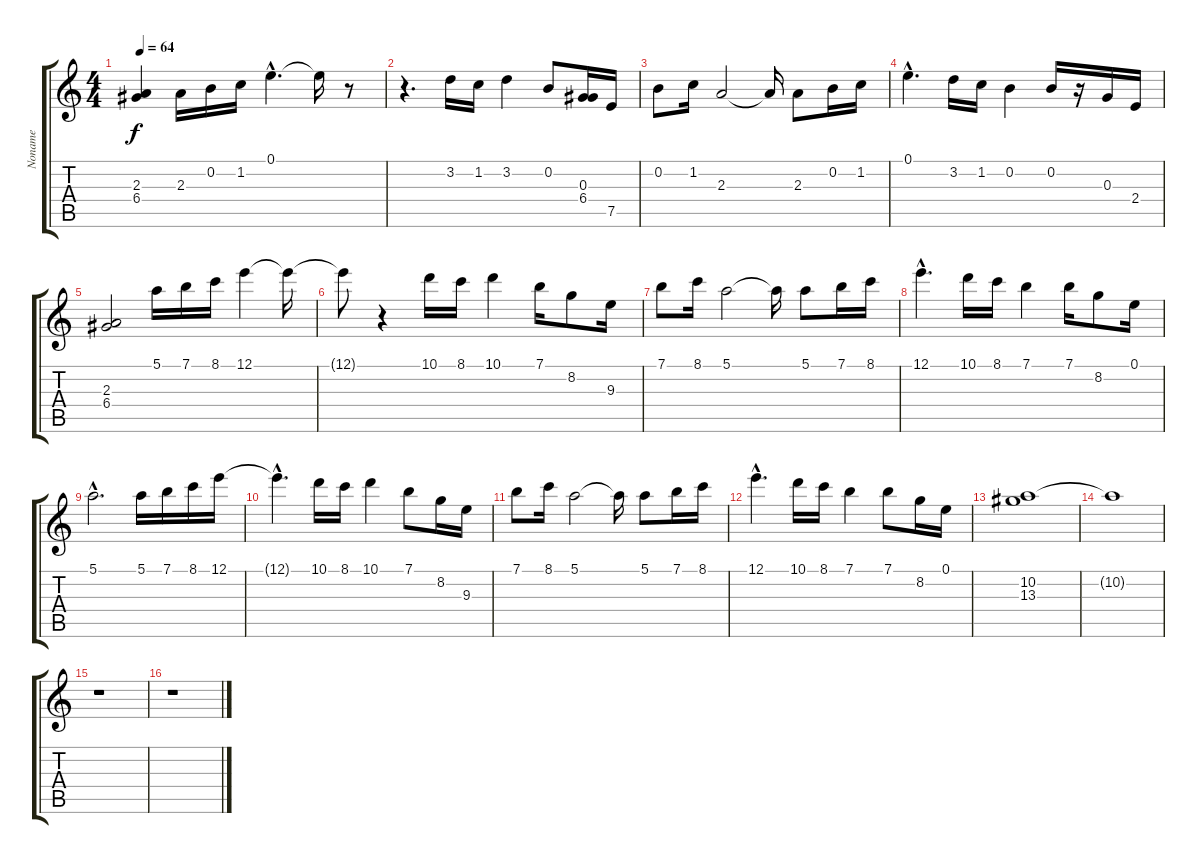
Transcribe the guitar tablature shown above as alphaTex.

\track ("Noname" "Noname") {instrument overdrivenguitar}
\staff {score tabs}
\tuning (E4 B3 G3 D3 A2 E2) {hide}
\ts (4 4)
\tempo 64
\clef g2
\ks c
(2.3 6.4).4{dy f} 2.3.16 0.2.16 1.2.16 0.1{hac}.4{d} 0.1{t}.16 r.8 |
r.4{d} 3.2.16 1.2.16 3.2.4 0.2.8 (0.3 6.4).16 7.5.16 |
0.2.8 1.2.16 2.3.2 2.3{t}.16 2.3.8 0.2.16 1.2.16 |
0.1{hac}.4{d} 3.2.16 1.2.16 0.2.4 0.2.16 r.16 0.3.16 2.4.16 |
(2.3 6.4).2 5.1.16 7.1.16 8.1.16 12.1.4 12.1{t}.16 |
12.1{t}.8 r.4 10.1.16 8.1.16 10.1.4 7.1.16 8.2.8 9.3.16 |
7.1.8 8.1.16 5.1.2 5.1{t}.16 5.1.8 7.1.16 8.1.16 |
12.1{hac}.4{d} 10.1.16 8.1.16 7.1.4 7.1.16 8.2.8 0.1.16 |
5.1{hac}.2{d} 5.1.16 7.1.16 8.1.16 12.1.16 |
12.1{hac t}.4{d} 10.1.16 8.1.16 10.1.4 7.1.8 8.2.16 9.3.16 |
7.1.8 8.1.16 5.1.2 5.1{t}.16 5.1.8 7.1.16 8.1.16 |
12.1{hac}.4{d} 10.1.16 8.1.16 7.1.4 7.1.8 8.2.16 0.1.16 |
(10.2 13.3).1 |
10.2{t}.1 |
r.1 |
r.1
